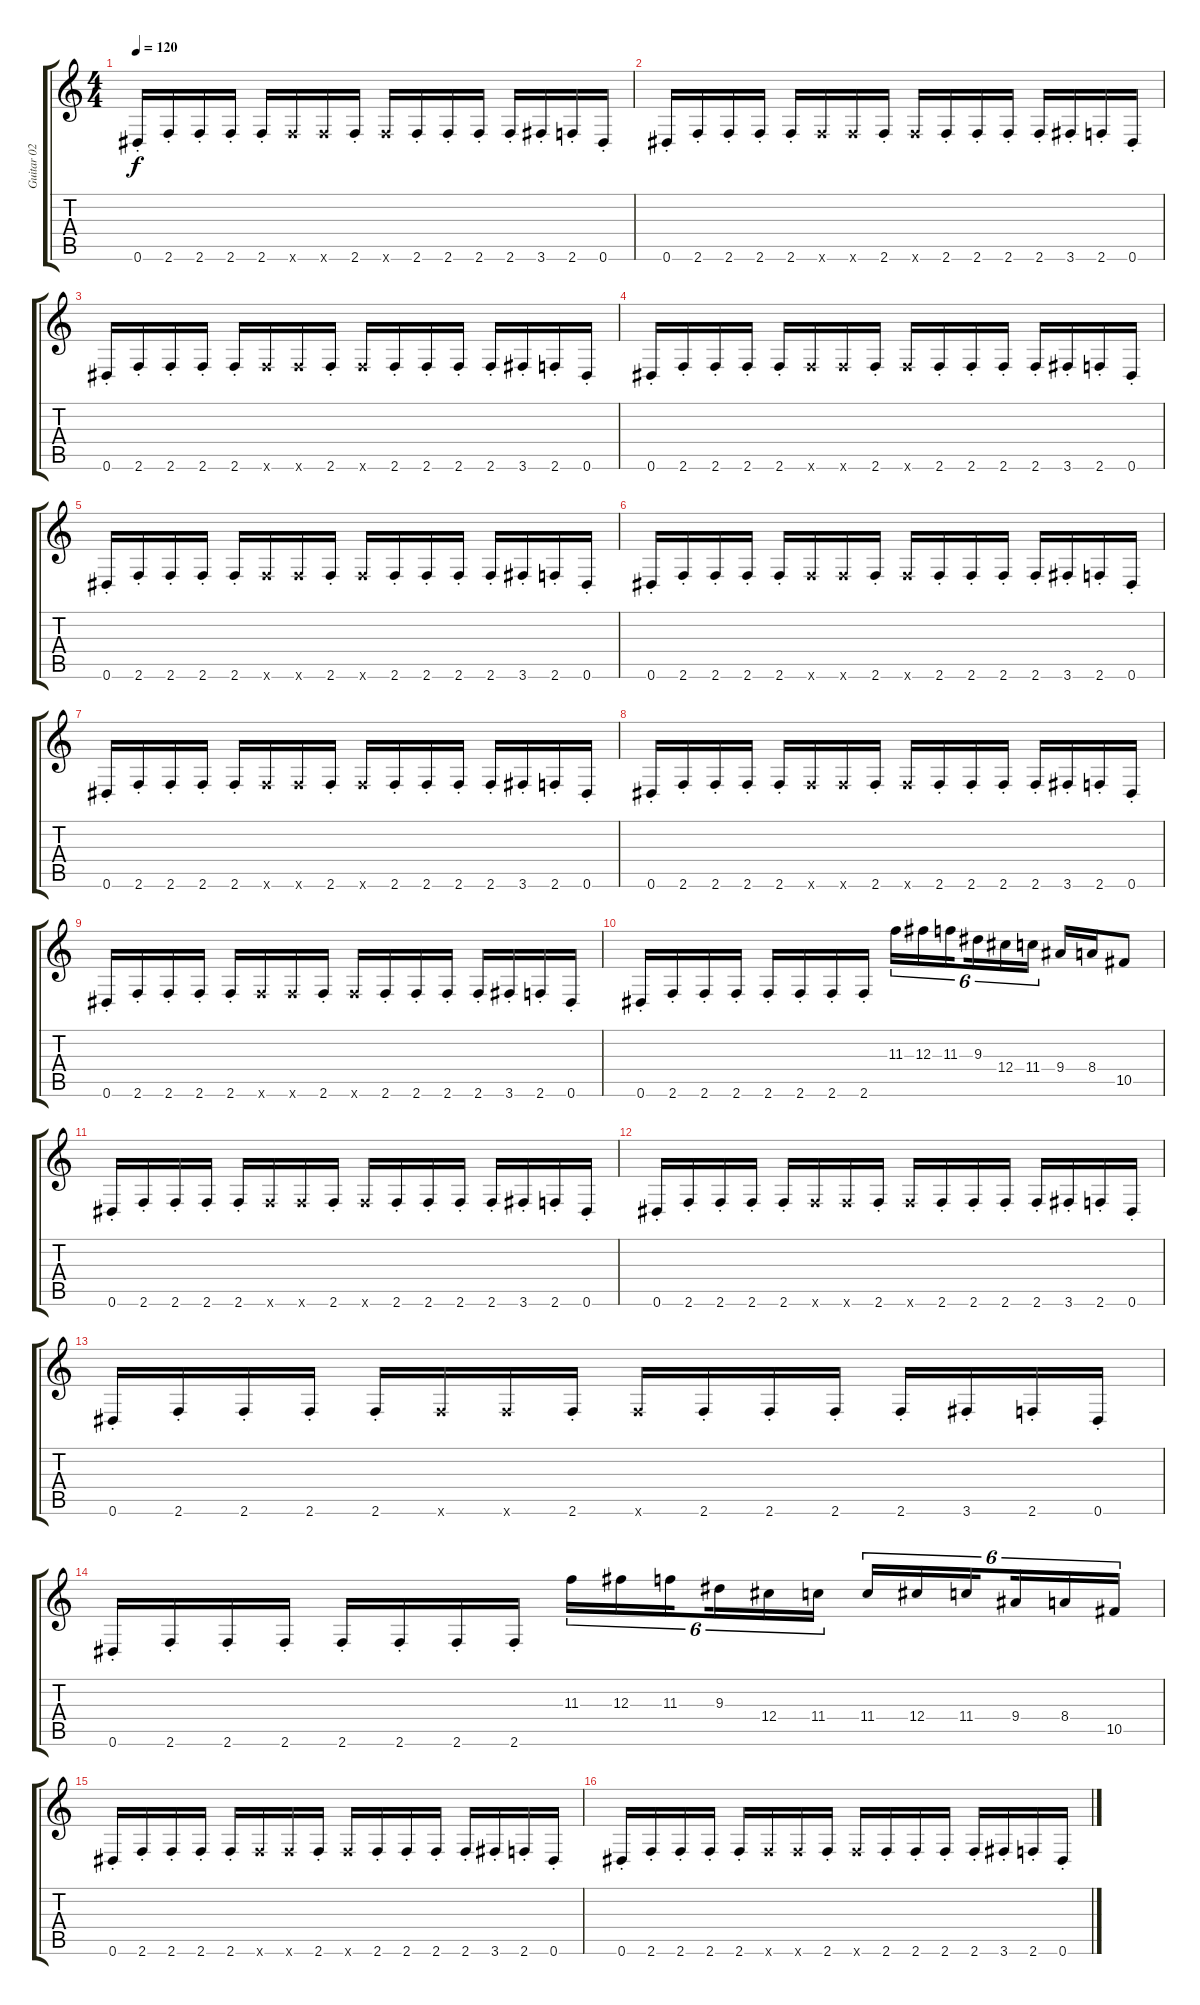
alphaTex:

\track ("Guitar 02" "Guitar 02") {instrument overdrivenguitar}
\staff {score tabs}
\tuning (Eb4 Bb3 Gb3 Db3 Ab2 Eb2) {hide}
\ts (4 4)
\tempo 120
\clef g2
\ks c
0.6{st}.16{dy f volume 12 instrument distortionguitar} 2.6{st}.16 2.6{st}.16 2.6{st}.16 2.6{st}.16 2.6{x}.16 2.6{x}.16 2.6{st}.16 2.6{x}.16 2.6{st}.16 2.6{st}.16 2.6{st}.16 2.6{st}.16 3.6{st}.16 2.6{st}.16 0.6{st}.16 |
0.6{st}.16{volume 12 instrument distortionguitar} 2.6{st}.16 2.6{st}.16 2.6{st}.16 2.6{st}.16 2.6{x}.16 2.6{x}.16 2.6{st}.16 2.6{x}.16 2.6{st}.16 2.6{st}.16 2.6{st}.16 2.6{st}.16 3.6{st}.16 2.6{st}.16 0.6{st}.16 |
0.6{st}.16{volume 12 instrument distortionguitar} 2.6{st}.16 2.6{st}.16 2.6{st}.16 2.6{st}.16 2.6{x}.16 2.6{x}.16 2.6{st}.16 2.6{x}.16 2.6{st}.16 2.6{st}.16 2.6{st}.16 2.6{st}.16 3.6{st}.16 2.6{st}.16 0.6{st}.16 |
0.6{st}.16{volume 12 instrument distortionguitar} 2.6{st}.16 2.6{st}.16 2.6{st}.16 2.6{st}.16 2.6{x}.16 2.6{x}.16 2.6{st}.16 2.6{x}.16 2.6{st}.16 2.6{st}.16 2.6{st}.16 2.6{st}.16 3.6{st}.16 2.6{st}.16 0.6{st}.16 |
0.6{st}.16{volume 12 instrument distortionguitar} 2.6{st}.16 2.6{st}.16 2.6{st}.16 2.6{st}.16 2.6{x}.16 2.6{x}.16 2.6{st}.16 2.6{x}.16 2.6{st}.16 2.6{st}.16 2.6{st}.16 2.6{st}.16 3.6{st}.16 2.6{st}.16 0.6{st}.16 |
0.6{st}.16{volume 12 instrument distortionguitar} 2.6{st}.16 2.6{st}.16 2.6{st}.16 2.6{st}.16 2.6{x}.16 2.6{x}.16 2.6{st}.16 2.6{x}.16 2.6{st}.16 2.6{st}.16 2.6{st}.16 2.6{st}.16 3.6{st}.16 2.6{st}.16 0.6{st}.16 |
0.6{st}.16{volume 12 instrument distortionguitar} 2.6{st}.16 2.6{st}.16 2.6{st}.16 2.6{st}.16 2.6{x}.16 2.6{x}.16 2.6{st}.16 2.6{x}.16 2.6{st}.16 2.6{st}.16 2.6{st}.16 2.6{st}.16 3.6{st}.16 2.6{st}.16 0.6{st}.16 |
0.6{st}.16{volume 12 instrument distortionguitar} 2.6{st}.16 2.6{st}.16 2.6{st}.16 2.6{st}.16 2.6{x}.16 2.6{x}.16 2.6{st}.16 2.6{x}.16 2.6{st}.16 2.6{st}.16 2.6{st}.16 2.6{st}.16 3.6{st}.16 2.6{st}.16 0.6{st}.16 |
0.6{st}.16{volume 12 instrument distortionguitar} 2.6{st}.16 2.6{st}.16 2.6{st}.16 2.6{st}.16 2.6{x}.16 2.6{x}.16 2.6{st}.16 2.6{x}.16 2.6{st}.16 2.6{st}.16 2.6{st}.16 2.6{st}.16 3.6{st}.16 2.6{st}.16 0.6{st}.16 |
0.6{st}.16 2.6{st}.16 2.6{st}.16 2.6{st}.16 2.6{st}.16 2.6{st}.16 2.6{st}.16 2.6{st}.16 11.3.16{tu (6 4)} 12.3.16{tu (6 4)} 11.3.16{tu (6 4) beam splitsecondary} 9.3.16{tu (6 4)} 12.4.16{tu (6 4)} 11.4.16{tu (6 4)} 9.4.16 8.4.16 10.5.8 |
0.6{st}.16{volume 12 instrument distortionguitar} 2.6{st}.16 2.6{st}.16 2.6{st}.16 2.6{st}.16 2.6{x}.16 2.6{x}.16 2.6{st}.16 2.6{x}.16 2.6{st}.16 2.6{st}.16 2.6{st}.16 2.6{st}.16 3.6{st}.16 2.6{st}.16 0.6{st}.16 |
0.6{st}.16{volume 12 instrument distortionguitar} 2.6{st}.16 2.6{st}.16 2.6{st}.16 2.6{st}.16 2.6{x}.16 2.6{x}.16 2.6{st}.16 2.6{x}.16 2.6{st}.16 2.6{st}.16 2.6{st}.16 2.6{st}.16 3.6{st}.16 2.6{st}.16 0.6{st}.16 |
0.6{st}.16{volume 12 instrument distortionguitar} 2.6{st}.16 2.6{st}.16 2.6{st}.16 2.6{st}.16 2.6{x}.16 2.6{x}.16 2.6{st}.16 2.6{x}.16 2.6{st}.16 2.6{st}.16 2.6{st}.16 2.6{st}.16 3.6{st}.16 2.6{st}.16 0.6{st}.16 |
0.6{st}.16 2.6{st}.16 2.6{st}.16 2.6{st}.16 2.6{st}.16 2.6{st}.16 2.6{st}.16 2.6{st}.16 11.3.16{tu (6 4)} 12.3.16{tu (6 4)} 11.3.16{tu (6 4) beam splitsecondary} 9.3.16{tu (6 4)} 12.4.16{tu (6 4)} 11.4.16{tu (6 4)} 11.4.16{tu (6 4)} 12.4.16{tu (6 4)} 11.4.16{tu (6 4) beam splitsecondary} 9.4.16{tu (6 4)} 8.4.16{tu (6 4)} 10.5.16{tu (6 4)} |
0.6{st}.16{volume 12 instrument distortionguitar} 2.6{st}.16 2.6{st}.16 2.6{st}.16 2.6{st}.16 2.6{x}.16 2.6{x}.16 2.6{st}.16 2.6{x}.16 2.6{st}.16 2.6{st}.16 2.6{st}.16 2.6{st}.16 3.6{st}.16 2.6{st}.16 0.6{st}.16 |
0.6{st}.16{volume 12 instrument distortionguitar} 2.6{st}.16 2.6{st}.16 2.6{st}.16 2.6{st}.16 2.6{x}.16 2.6{x}.16 2.6{st}.16 2.6{x}.16 2.6{st}.16 2.6{st}.16 2.6{st}.16 2.6{st}.16 3.6{st}.16 2.6{st}.16 0.6{st}.16
